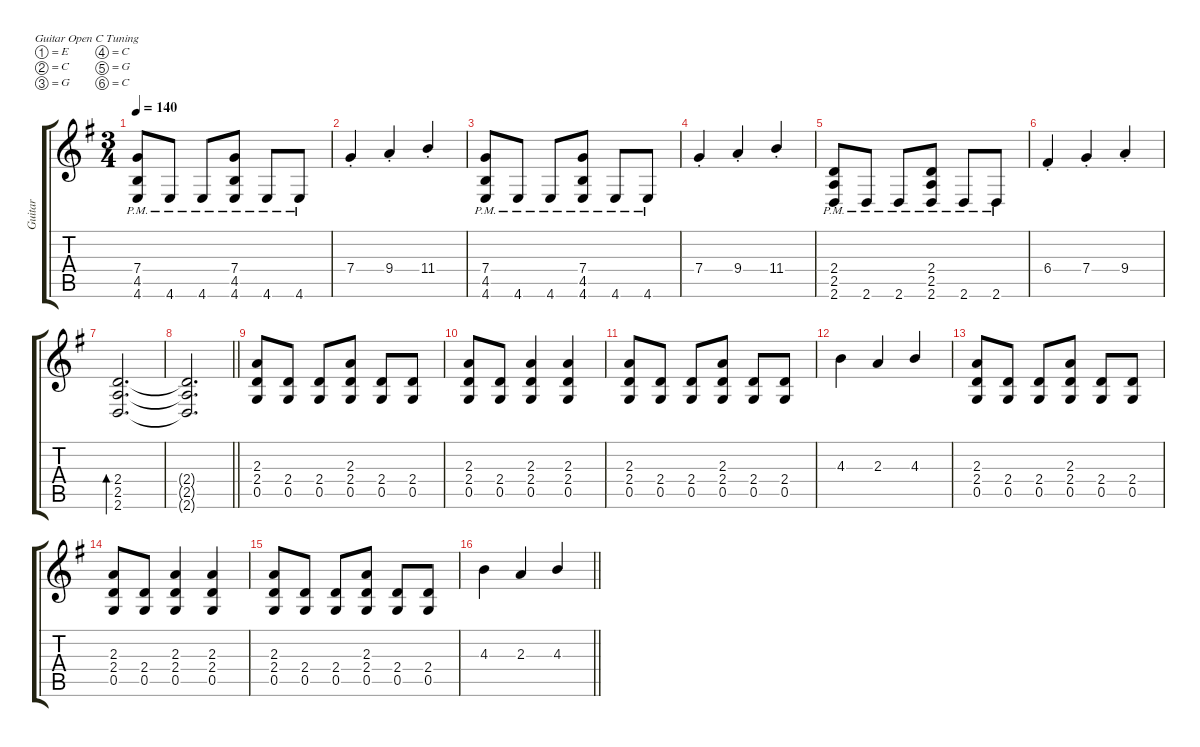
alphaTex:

\defaultSystemsLayout 8
\hideDynamics
\bracketExtendMode groupsimilarinstruments
\firstSystemTrackNameMode fullname
\otherSystemsTrackNameOrientation horizontal
\track ("Guitar" "s.guit.") {mute instrument acousticguitarsteel}
\staff {score tabs}
\tuning (E4 C4 G3 C3 G2 C2)
\ts (3 4)
\tempo 140
\clef g2
\ks g
(7.4{pm acc forcenatural} 4.5{pm acc forcenatural} 4.6{pm acc forcenatural}).8{dy f beam Up} 4.6{pm acc forcenatural}.8{beam Up} 4.6{pm acc forcenatural}.8{beam Up} (7.4{pm acc forcenatural} 4.5{pm acc forcenatural} 4.6{pm acc forcenatural}).8{beam Up} 4.6{pm acc forcenatural}.8{beam Up} 4.6{pm acc forcenatural}.8{beam Up} |
7.4{st acc forcenatural}.4{beam Up} 9.4{st acc forcenatural}.4{beam Up} 11.4{st acc forcenatural}.4{beam Up} |
(7.4{pm acc forcenatural} 4.5{pm acc forcenatural} 4.6{pm acc forcenatural}).8{beam Up} 4.6{pm acc forcenatural}.8{beam Up} 4.6{pm acc forcenatural}.8{beam Up} (7.4{pm acc forcenatural} 4.5{pm acc forcenatural} 4.6{pm acc forcenatural}).8{beam Up} 4.6{pm acc forcenatural}.8{beam Up} 4.6{pm acc forcenatural}.8{beam Up} |
7.4{st acc forcenatural}.4{beam Up} 9.4{st acc forcenatural}.4{beam Up} 11.4{st acc forcenatural}.4{beam Up} |
(2.4{pm acc forcenatural} 2.5{pm acc forcenatural} 2.6{pm acc forcenatural}).8{beam Up} 2.6{pm acc forcenatural}.8{beam Up} 2.6{pm acc forcenatural}.8{beam Up} (2.4{pm acc forcenatural} 2.5{pm acc forcenatural} 2.6{pm acc forcenatural}).8{beam Up} 2.6{pm acc forcenatural}.8{beam Up} 2.6{pm acc forcenatural}.8{beam Up} |
6.4{st acc #}.4{beam Up} 7.4{st acc forcenatural}.4{beam Up} 9.4{st acc forcenatural}.4{beam Up} |
(2.4{acc forcenatural} 2.5{acc forcenatural} 2.6{acc forcenatural}).2{d bd 240 beam Up} |
\barLineRight lightlight
(2.4{t acc forcenatural} 2.5{t acc forcenatural} 2.6{t acc forcenatural}).2{d beam Up} |
(2.3{acc forcenatural} 2.4{acc forcenatural} 0.5{acc forcenatural}).8{beam Up} (2.4{acc forcenatural} 0.5{acc forcenatural}).8{beam Up} (2.4{acc forcenatural} 0.5{acc forcenatural}).8{beam Up} (2.3{acc forcenatural} 2.4{acc forcenatural} 0.5{acc forcenatural}).8{beam Up} (2.4{acc forcenatural} 0.5{acc forcenatural}).8{beam Up} (2.4{acc forcenatural} 0.5{acc forcenatural}).8{beam Up} |
(2.3{acc forcenatural} 2.4{acc forcenatural} 0.5{acc forcenatural}).8{beam Up} (2.4{acc forcenatural} 0.5{acc forcenatural}).8{beam Up} (2.3{acc forcenatural} 2.4{acc forcenatural} 0.5{acc forcenatural}).4{beam Up} (2.3{acc forcenatural} 2.4{acc forcenatural} 0.5{acc forcenatural}).4{beam Up} |
(2.3{acc forcenatural} 2.4{acc forcenatural} 0.5{acc forcenatural}).8{beam Up} (2.4{acc forcenatural} 0.5{acc forcenatural}).8{beam Up} (2.4{acc forcenatural} 0.5{acc forcenatural}).8{beam Up} (2.3{acc forcenatural} 2.4{acc forcenatural} 0.5{acc forcenatural}).8{beam Up} (2.4{acc forcenatural} 0.5{acc forcenatural}).8{beam Up} (2.4{acc forcenatural} 0.5{acc forcenatural}).8{beam Up} |
4.3{acc forcenatural}.4{beam Down} 2.3{acc forcenatural}.4{beam Up} 4.3{acc forcenatural}.4{beam Up} |
(2.3{acc forcenatural} 2.4{acc forcenatural} 0.5{acc forcenatural}).8{beam Up} (2.4{acc forcenatural} 0.5{acc forcenatural}).8{beam Up} (2.4{acc forcenatural} 0.5{acc forcenatural}).8{beam Up} (2.3{acc forcenatural} 2.4{acc forcenatural} 0.5{acc forcenatural}).8{beam Up} (2.4{acc forcenatural} 0.5{acc forcenatural}).8{beam Up} (2.4{acc forcenatural} 0.5{acc forcenatural}).8{beam Up} |
(2.3{acc forcenatural} 2.4{acc forcenatural} 0.5{acc forcenatural}).8{beam Up} (2.4{acc forcenatural} 0.5{acc forcenatural}).8{beam Up} (2.3{acc forcenatural} 2.4{acc forcenatural} 0.5{acc forcenatural}).4{beam Up} (2.3{acc forcenatural} 2.4{acc forcenatural} 0.5{acc forcenatural}).4{beam Up} |
(2.3{acc forcenatural} 2.4{acc forcenatural} 0.5{acc forcenatural}).8{beam Up} (2.4{acc forcenatural} 0.5{acc forcenatural}).8{beam Up} (2.4{acc forcenatural} 0.5{acc forcenatural}).8{beam Up} (2.3{acc forcenatural} 2.4{acc forcenatural} 0.5{acc forcenatural}).8{beam Up} (2.4{acc forcenatural} 0.5{acc forcenatural}).8{beam Up} (2.4{acc forcenatural} 0.5{acc forcenatural}).8{beam Up} |
\barLineRight lightlight
4.3{acc forcenatural}.4{beam Down} 2.3{acc forcenatural}.4{beam Up} 4.3{acc forcenatural}.4{beam Up}
